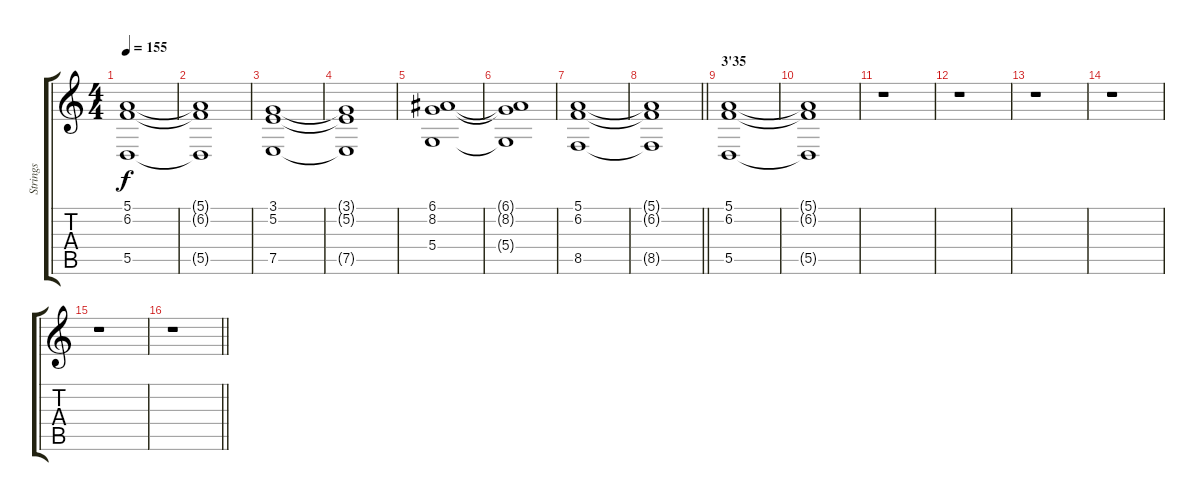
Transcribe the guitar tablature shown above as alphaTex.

\track ("Strings" "Strings") {instrument stringensemble1}
\staff {score tabs}
\tuning (E4 B3 G3 D3 A2 E2) {hide}
\ts (4 4)
\tempo 155
\clef g2
\ks c
(5.1 6.2 5.5).1{dy f} |
(5.1{t} 6.2{t} 5.5{t}).1 |
(3.1 5.2 7.5).1 |
(3.1{t} 5.2{t} 7.5{t}).1 |
(6.1 8.2 5.4).1 |
(6.1{t} 8.2{t} 5.4{t}).1 |
(5.1 6.2 8.5).1 |
\barLineRight lightlight
(5.1{t} 6.2{t} 8.5{t}).1 |
\section ("" "3'35")
(5.1 6.2 5.5).1{volume 0} |
(5.1{t} 6.2{t} 5.5{t}).1 |
r.1 |
r.1 |
r.1 |
r.1 |
r.1 |
\barLineRight lightlight
r.1
